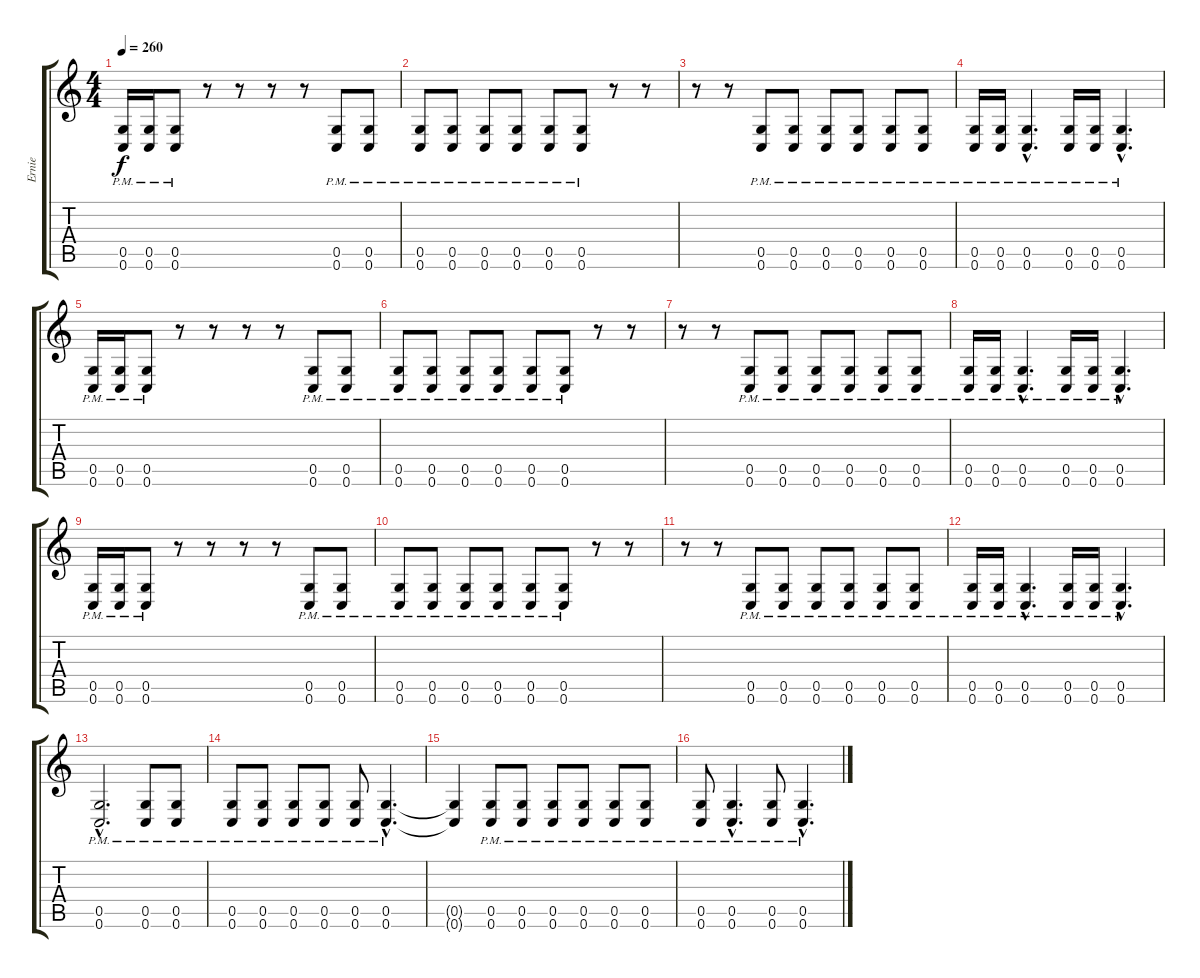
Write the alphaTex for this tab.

\track ("Ernie" "Ernie") {instrument distortionguitar}
\staff {score tabs}
\tuning (D4 A3 F3 C3 G2 C2) {hide}
\ts (4 4)
\tempo 260
\clef g2
\ks c
(0.5{pm} 0.6{pm}).16{dy f} (0.5{pm} 0.6{pm}).16 (0.5{pm} 0.6{pm}).8 r.8 r.8 r.8 r.8 (0.5{pm} 0.6{pm}).8 (0.5{pm} 0.6{pm}).8 |
(0.5{pm} 0.6{pm}).8 (0.5{pm} 0.6{pm}).8 (0.5{pm} 0.6{pm}).8 (0.5{pm} 0.6{pm}).8 (0.5{pm} 0.6{pm}).8 (0.5{pm} 0.6{pm}).8 r.8 r.8 |
r.8 r.8 (0.5{pm} 0.6{pm}).8 (0.5{pm} 0.6{pm}).8 (0.5{pm} 0.6{pm}).8 (0.5{pm} 0.6{pm}).8 (0.5{pm} 0.6{pm}).8 (0.5{pm} 0.6{pm}).8 |
(0.5{pm} 0.6{pm}).16 (0.5{pm} 0.6{pm}).16 (0.5{hac pm} 0.6{hac pm}).4{d} (0.5{pm} 0.6{pm}).16 (0.5{pm} 0.6{pm}).16 (0.5{hac pm} 0.6{hac pm}).4{d} |
(0.5{pm} 0.6{pm}).16 (0.5{pm} 0.6{pm}).16 (0.5{pm} 0.6{pm}).8 r.8 r.8 r.8 r.8 (0.5{pm} 0.6{pm}).8 (0.5{pm} 0.6{pm}).8 |
(0.5{pm} 0.6{pm}).8 (0.5{pm} 0.6{pm}).8 (0.5{pm} 0.6{pm}).8 (0.5{pm} 0.6{pm}).8 (0.5{pm} 0.6{pm}).8 (0.5{pm} 0.6{pm}).8 r.8 r.8 |
r.8 r.8 (0.5{pm} 0.6{pm}).8 (0.5{pm} 0.6{pm}).8 (0.5{pm} 0.6{pm}).8 (0.5{pm} 0.6{pm}).8 (0.5{pm} 0.6{pm}).8 (0.5{pm} 0.6{pm}).8 |
(0.5{pm} 0.6{pm}).16 (0.5{pm} 0.6{pm}).16 (0.5{hac pm} 0.6{hac pm}).4{d} (0.5{pm} 0.6{pm}).16 (0.5{pm} 0.6{pm}).16 (0.5{hac pm} 0.6{hac pm}).4{d} |
(0.5{pm} 0.6{pm}).16 (0.5{pm} 0.6{pm}).16 (0.5{pm} 0.6{pm}).8 r.8 r.8 r.8 r.8 (0.5{pm} 0.6{pm}).8 (0.5{pm} 0.6{pm}).8 |
(0.5{pm} 0.6{pm}).8 (0.5{pm} 0.6{pm}).8 (0.5{pm} 0.6{pm}).8 (0.5{pm} 0.6{pm}).8 (0.5{pm} 0.6{pm}).8 (0.5{pm} 0.6{pm}).8 r.8 r.8 |
r.8 r.8 (0.5{pm} 0.6{pm}).8 (0.5{pm} 0.6{pm}).8 (0.5{pm} 0.6{pm}).8 (0.5{pm} 0.6{pm}).8 (0.5{pm} 0.6{pm}).8 (0.5{pm} 0.6{pm}).8 |
(0.5{pm} 0.6{pm}).16 (0.5{pm} 0.6{pm}).16 (0.5{hac pm} 0.6{hac pm}).4{d} (0.5{pm} 0.6{pm}).16 (0.5{pm} 0.6{pm}).16 (0.5{hac pm} 0.6{hac pm}).4{d} |
(0.5{hac pm} 0.6{hac pm}).2{d} (0.5{pm} 0.6{pm}).8 (0.5{pm} 0.6{pm}).8 |
(0.5{pm} 0.6{pm}).8 (0.5{pm} 0.6{pm}).8 (0.5{pm} 0.6{pm}).8 (0.5{pm} 0.6{pm}).8 (0.5{pm} 0.6{pm}).8 (0.5{hac pm} 0.6{hac pm}).4{d} |
(0.5{t} 0.6{t}).4 (0.5{pm} 0.6{pm}).8 (0.5{pm} 0.6{pm}).8 (0.5{pm} 0.6{pm}).8 (0.5{pm} 0.6{pm}).8 (0.5{pm} 0.6{pm}).8 (0.5{pm} 0.6{pm}).8 |
(0.5{pm} 0.6{pm}).8 (0.5{hac pm} 0.6{hac pm}).4{d} (0.5{pm} 0.6{pm}).8 (0.5{hac pm} 0.6{hac pm}).4{d}
